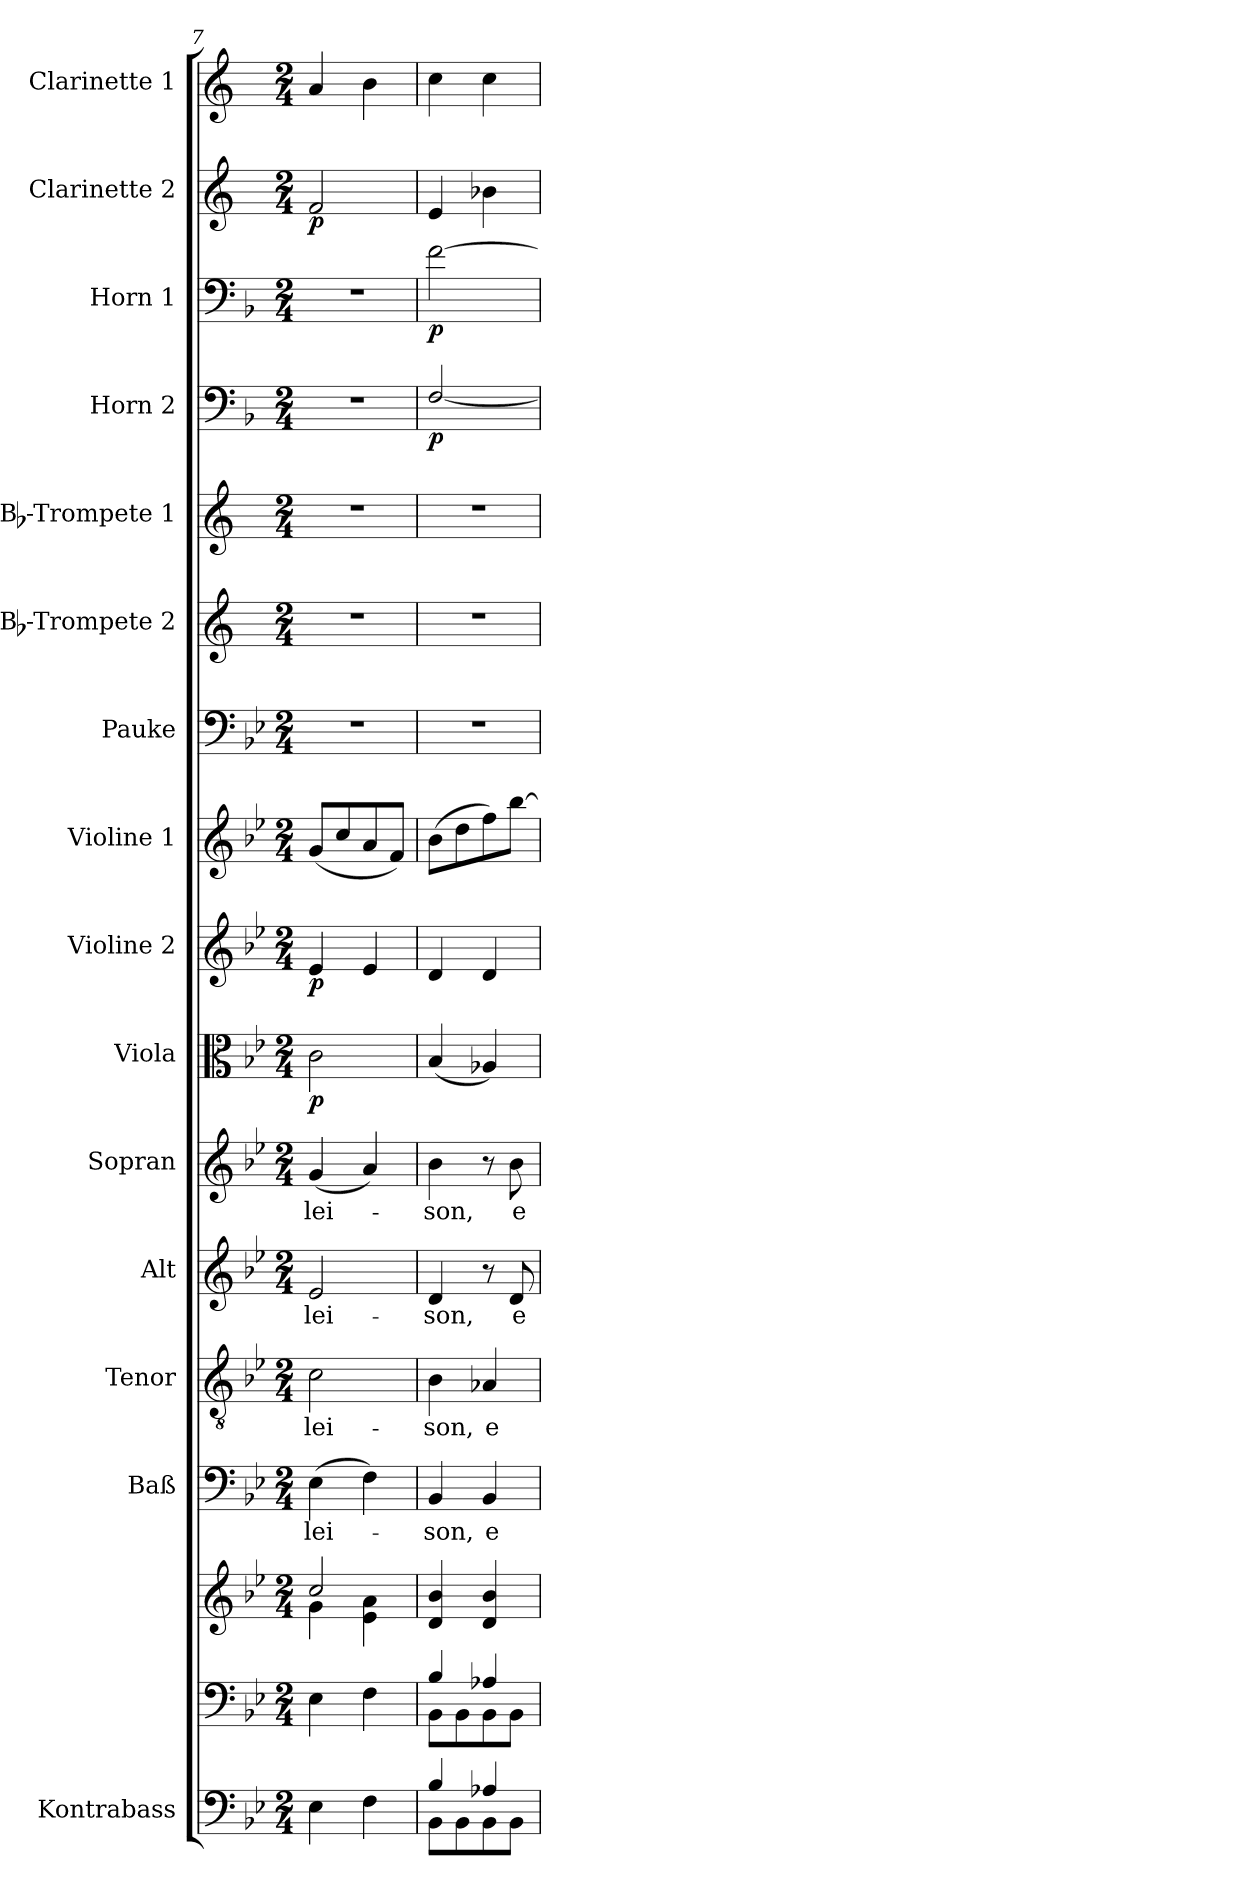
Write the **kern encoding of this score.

**kern	**kern	**kern	**kern	**text	**kern	**text	**kern	**text	**kern	**text	**kern	**dynam	**kern	**dynam	**kern	**kern	**kern	**kern	**kern	**dynam	**kern	**dynam	**kern	**dynam	**kern
*part16	*part15	*part15	*part14	*part14	*part13	*part13	*part12	*part12	*part11	*part11	*part10	*part10	*part9	*part9	*part8	*part7	*part6	*part5	*part4	*part4	*part3	*part3	*part2	*part2	*part1
*staff17	*staff16	*staff15	*staff14	*staff14	*staff13	*staff13	*staff12	*staff12	*staff11	*staff11	*staff10	*staff10	*staff9	*staff9	*staff8	*staff7	*staff6	*staff5	*staff4	*staff4	*staff3	*staff3	*staff2	*staff2	*staff1
*I"Kontrabass	*	*	*I"Baß	*	*I"Tenor	*	*I"Alt	*	*I"Sopran	*	*I"Viola	*	*I"Violine 2	*	*I"Violine 1	*I"Pauke	*I"Bb-Trompete 2	*I"Bb-Trompete 1	*I"Horn 2	*	*I"Horn 1	*	*I"Clarinette 2	*	*I"Clarinette 1
*I'Kb.	*	*	*I'Baß	*	*I'Ten	*	*I'Alt	*	*I'Sop	*	*I'Vla.	*	*I'Vln. 2	*	*I'Vln. 1	*I'Pk.	*I'Bb Trp. 2	*I'Bb Trp. 1	*I'Hrn. 2	*	*I'Hrn. 1	*	*I'Cl. 2	*	*I'Cl. 1
*clefF4	*clefF4	*clefG2	*clefF4	*	*clefGv2	*	*clefG2	*	*clefG2	*	*clefC3	*	*clefG2	*	*clefG2	*clefF4	*clefG2	*clefG2	*clefF4	*	*clefF4	*	*clefG2	*	*clefG2
*ITrd7c12	*	*	*	*	*	*	*	*	*	*	*	*	*	*	*	*	*ITrd1c2	*ITrd1c2	*ITrd4c7	*	*ITrd4c7	*	*ITrd1c2	*	*ITrd1c2
*k[b-e-]	*k[b-e-]	*k[b-e-]	*k[b-e-]	*	*k[b-e-]	*	*k[b-e-]	*	*k[b-e-]	*	*k[b-e-]	*	*k[b-e-]	*	*k[b-e-]	*k[b-e-]	*k[b-e-]	*k[b-e-]	*k[b-e-]	*	*k[b-e-]	*	*k[b-e-]	*	*k[b-e-]
*B-:	*B-:	*B-:	*B-:	*	*B-:	*	*B-:	*	*B-:	*	*B-:	*	*B-:	*	*B-:	*B-:	*B-:	*B-:	*B-:	*	*B-:	*	*B-:	*	*B-:
*M2/4	*M2/4	*M2/4	*M2/4	*	*M2/4	*	*M2/4	*	*M2/4	*	*M2/4	*	*M2/4	*	*M2/4	*M2/4	*M2/4	*M2/4	*M2/4	*	*M2/4	*	*M2/4	*	*M2/4
=7	=7	=7	=7	=7	=7	=7	=7	=7	=7	=7	=7	=7	=7	=7	=7	=7	=7	=7	=7	=7	=7	=7	=7	=7	=7
*	*	*^	*	*	*	*	*	*	*	*	*	*	*	*	*	*	*	*	*	*	*	*	*	*	*
!	!	!	!	!	!LO:LY:b	!	!LO:LY:b	!	!LO:LY:b	!	!LO:LY:b	!	!LO:DY:b	!	!LO:DY:b	!	!	!	!	!	!	!	!	!	!LO:DY:b	!
4EE-\	4E-\	2cc/	4g\	(>4E-\	-lei-	2c\	-lei-	2e-/	-lei-	(<4g/	-lei-	2c\	p	4e-/	p	(<8g/L	2r	2r	2r	2r	.	2r	.	2e-/	p	4g/
.	.	.	.	.	.	.	.	.	.	.	.	.	.	.	.	8cc/	.	.	.	.	.	.	.	.	.	.
4FF\	4F\	.	4e-\ 4a\	4F\)	.	.	.	.	.	4a/)	.	.	.	4e-/	.	8a/	.	.	.	.	.	.	.	.	.	4a\
.	.	.	.	.	.	.	.	.	.	.	.	.	.	.	.	8f/J)	.	.	.	.	.	.	.	.	.	.
*	*	*v	*v	*	*	*	*	*	*	*	*	*	*	*	*	*	*	*	*	*	*	*	*	*	*	*
=8	=8	=8	=8	=8	=8	=8	=8	=8	=8	=8	=8	=8	=8	=8	=8	=8	=8	=8	=8	=8	=8	=8	=8	=8	=8
*^	*^	*	*	*	*	*	*	*	*	*	*	*	*	*	*	*	*	*	*	*	*	*	*	*	*
!	!	!	!	!	!	!LO:LY:b	!	!LO:LY:b	!	!LO:LY:b	!	!LO:LY:b	!	!	!	!	!	!	!	!	!	!LO:DY:b	!	!LO:DY:b	!	!	!
4BB-/	8BBB-\L	4B-/	8BB-\L	4d/ 4b-/	4BB-/	-son,	4B-\	-son,	4d/	-son,	4b-\	-son,	(<4B-/	.	4d/	.	(>8b-\L	2r	2r	2r	[2BB-/	p	[2B-\	p	4d/	.	4b-\
.	8BBB-\	.	8BB-\	.	.	.	.	.	.	.	.	.	.	.	.	.	8dd\	.	.	.	.	.	.	.	.	.	.
!	!	!	!	!	!	!LO:LY:b	!	!LO:LY:b	!	!	!	!	!	!	!	!	!	!	!	!	!	!	!	!	!	!	!
4AA-X/	8BBB-\	4A-X/	8BB-\	4d/ 4b-/	4BB-/	e-	4A-X/	e-	8r	.	8r	.	4A-X/)	.	4d/	.	8ff\)	.	.	.	.	.	.	.	4a-X\	.	4b-\
!	!	!	!	!	!	!	!	!	!	!LO:LY:b	!	!LO:LY:b	!	!	!	!	!	!	!	!	!	!	!	!	!	!	!
.	8BBB-\J	.	8BB-\J	.	.	.	.	.	8d/	e-	8b-\	e-	.	.	.	.	[8bb-\J	.	.	.	.	.	.	.	.	.	.
*v	*v	*	*	*	*	*	*	*	*	*	*	*	*	*	*	*	*	*	*	*	*	*	*	*	*	*	*
*	*v	*v	*	*	*	*	*	*	*	*	*	*	*	*	*	*	*	*	*	*	*	*	*	*	*	*
=	=	=	=	=	=	=	=	=	=	=	=	=	=	=	=	=	=	=	=	=	=	=	=	=	=
*-	*-	*-	*-	*-	*-	*-	*-	*-	*-	*-	*-	*-	*-	*-	*-	*-	*-	*-	*-	*-	*-	*-	*-	*-	*-
